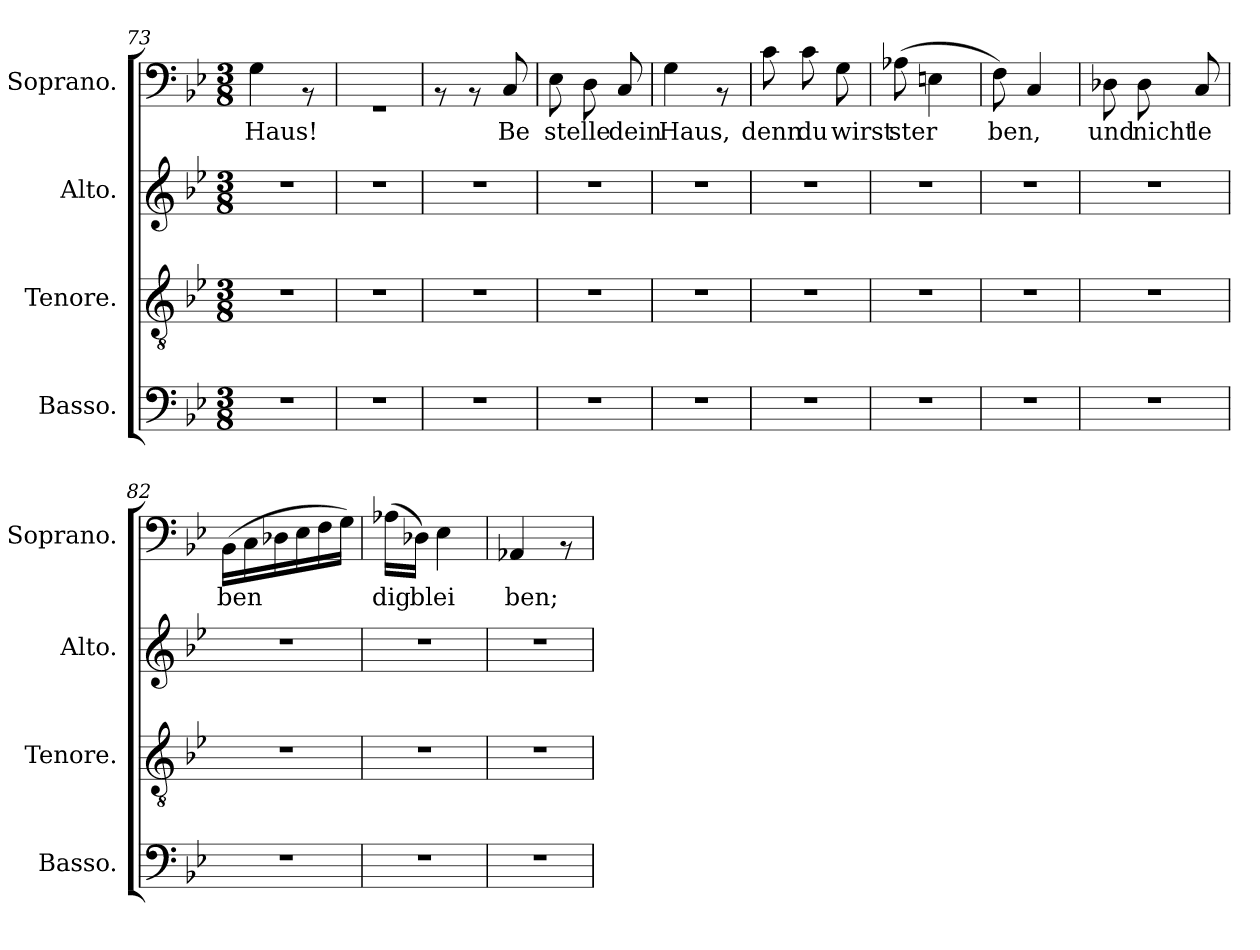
**kern	**kern	**kern	**kern	**text
*part4	*part3	*part2	*part1	*part1
*staff4	*staff3	*staff2	*staff1	*staff1
*I"Basso.	*I"Tenore.	*I"Alto.	*I"Soprano.	*
*I'Basso.	*I'Tenore.	*I'Alto.	*I'Soprano.	*
*clefF4	*clefGv2	*clefG2	*clefF4	*
*k[b-e-]	*k[b-e-]	*k[b-e-]	*k[b-e-]	*
*B-:	*B-:	*B-:	*B-:	*
*M3/8	*M3/8	*M3/8	*M3/8	*
=73	=73	=73	=73	=73
!	!	!	!	!LO:LY:b
4.r	4.r	4.r	4G\	Haus!
.	.	.	8rAA	.
=74	=74	=74	=74	=74
4.r	4.r	4.r	4.rGG	.
=75	=75	=75	=75	=75
4.r	4.r	4.r	8rAA	.
.	.	.	8rAA	.
!	!	!	!	!LO:LY:b
.	.	.	8C/	Be
=76	=76	=76	=76	=76
!	!	!	!	!LO:LY:b
4.r	4.r	4.r	8E-\	stelle
.	.	.	8D\	.
!	!	!	!	!LO:LY:b
.	.	.	8C/	dein
=77	=77	=77	=77	=77
!	!	!	!	!LO:LY:b
4.r	4.r	4.r	4G\	Haus,
.	.	.	8rAA	.
=78	=78	=78	=78	=78
!	!	!	!	!LO:LY:b
4.r	4.r	4.r	8c\	denn
!	!	!	!	!LO:LY:b
.	.	.	8c\	du
!	!	!	!	!LO:LY:b
.	.	.	8G\	wirst
=79	=79	=79	=79	=79
!	!	!	!	!LO:LY:b
4.r	4.r	4.r	(>8A-X\	ster
.	.	.	4En\	.
=80	=80	=80	=80	=80
!	!	!	!	!LO:LY:b
4.r	4.r	4.r	8F\)	ben,
.	.	.	4C/	.
!!LO:PB:g=z
=81	=81	=81	=81	=81
!	!	!	!	!LO:LY:b
4.r	4.r	4.r	8D-X\	und
!	!	!	!	!LO:LY:b
.	.	.	8D-\	nicht
!	!	!	!	!LO:LY:b
.	.	.	8C/	le
=82	=82	=82	=82	=82
!	!	!	!	!LO:LY:b
4.r	4.r	4.r	(>16BB-\LL	ben
.	.	.	16C\	.
.	.	.	16D-X\	.
.	.	.	16E-\	.
.	.	.	16F\	.
.	.	.	16G\JJ)	.
=83	=83	=83	=83	=83
!	!	!	!	!LO:LY:b
4.r	4.r	4.r	(>16A-X\LL	dig
!	!	!	!	!LO:LY:b
.	.	.	16D-X\JJ)	blei
.	.	.	4E-\	.
=84	=84	=84	=84	=84
!	!	!	!	!LO:LY:b
4.r	4.r	4.r	4AA-X/	ben;
.	.	.	8rAA	.
=	=	=	=	=
*-	*-	*-	*-	*-
